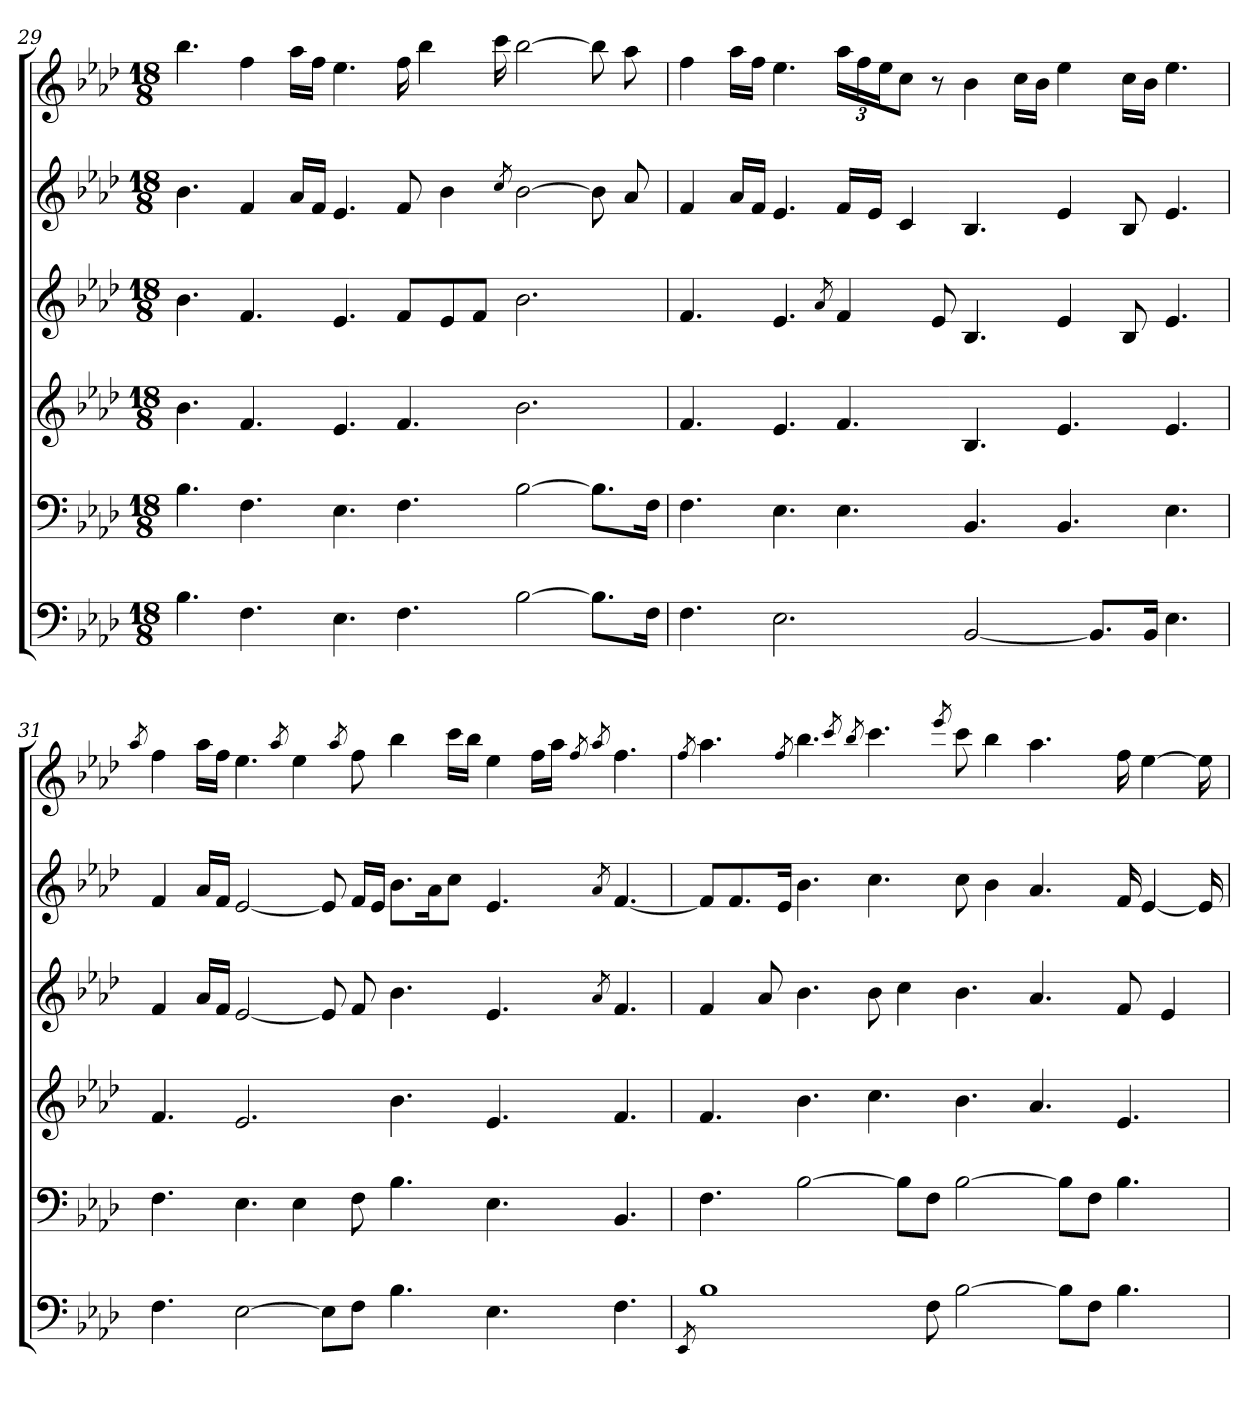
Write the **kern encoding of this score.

**kern	**kern	**kern	**kern	**kern	**kern
*part6	*part5	*part4	*part3	*part2	*part1
*staff6	*staff5	*staff4	*staff3	*staff2	*staff1
*clefF4	*clefF4	*clefG2	*clefG2	*clefG2	*clefG2
*k[b-e-a-d-]	*k[b-e-a-d-]	*k[b-e-a-d-]	*k[b-e-a-d-]	*k[b-e-a-d-]	*k[b-e-a-d-]
*M18/8	*M18/8	*M18/8	*M18/8	*M18/8	*M18/8
=29	=29	=29	=29	=29	=29
4.B-	4.B-	4.b-	4.b-	4.b-	4.bb-
4.F	4.F	4.f	4.f	4f	4ff
.	.	.	.	16a-/LL	16aa-\LL
.	.	.	.	16f/JJ	16ff\JJ
4.E-	4.E-	4.e-	4.e-	4.e-	4.ee-
4.F	4.F	4.f	8f/L	8f	16ff
.	.	.	.	.	4bb-
.	.	.	8e-/	4b-	.
.	.	.	8f/J	.	.
.	.	.	.	.	16ccc
.	.	.	.	8qcc	.
[2B-	[2B-	2.b-	2.b-	[2b-	[2bb-
8.B-\L]	8.B-\L]	.	.	8b-]	8bb-]
.	.	.	.	8a-	8aa-
16F\Jk	16F\Jk	.	.	.	.
=30	=30	=30	=30	=30	=30
4.F	4.F	4.f	4.f	4f	4ff
.	.	.	.	16a-/LL	16aa-\LL
.	.	.	.	16f/JJ	16ff\JJ
2.E-	4.E-	4.e-	4.e-	4.e-	4.ee-
.	.	.	8qa-	.	.
.	4.E-	4.f	4f	16f/LL	24aa-\LL
.	.	.	.	.	24ff\
.	.	.	.	16e-/JJ	.
.	.	.	.	.	24ee-\J
.	.	.	.	4c	8cc\J
.	.	.	8e-	.	8r
[2BB-	4.BB-	4.B-	4.B-	4.B-	4b-
.	.	.	.	.	16cc\LL
.	.	.	.	.	16b-\JJ
.	4.BB-	4.e-	4e-	4e-	4ee-
8.BB-/L]	.	.	.	.	.
.	.	.	8B-	8B-	16cc\LL
16BB-/Jk	.	.	.	.	16b-\JJ
4.E-	4.E-	4.e-	4.e-	4.e-	4.ee-
=31	=31	=31	=31	=31	=31
.	.	.	.	.	8qaa-
4.F	4.F	4.f	4f	4f	4ff
.	.	.	16a-/LL	16a-/LL	16aa-\LL
.	.	.	16f/JJ	16f/JJ	16ff\JJ
[2E-	4.E-	2.e-	[2e-	[2e-	4.ee-
.	.	.	.	.	8qaa-
.	4E-	.	.	.	4ee-
8E-\L]	.	.	8e-]	8e-]	.
.	.	.	.	.	8qaa-
8F\J	8F	.	8f	16f/LL	8ff
.	.	.	.	16e-/JJ	.
4.B-	4.B-	4.b-	4.b-	8.b-\L	4bb-
.	.	.	.	16a-\K	.
.	.	.	.	8cc\J	16ccc\LL
.	.	.	.	.	16bb-\JJ
4.E-	4.E-	4.e-	4.e-	4.e-	4ee-
.	.	.	.	.	16ff\LL
.	.	.	.	.	16aa-\JJ
.	.	.	.	.	8qff
.	.	.	8qa-	8qa-	8qaa-
4.F	4.BB-	4.f	4.f	[4.f	4.ff
=32	=32	=32	=32	=32	=32
8qEE-	.	.	.	.	8qff
1B-	4.F	4.f	4f	8f/L]	4.aa-
.	.	.	.	8.f/	.
.	.	.	8a-	.	.
.	.	.	.	16e-/Jk	.
.	.	.	.	.	8qff
.	[2B-	4.b-	4.b-	4.b-	4.bb-
.	.	.	.	.	8qccc
.	.	.	.	.	8qbb-
.	.	4.cc	8b-	4.cc	4.ccc
.	8B-\L]	.	4cc	.	.
8F	8F\J	.	.	.	.
.	.	.	.	.	8qeee-
[2B-	[2B-	4.b-	4.b-	8cc	8ccc
.	.	.	.	4b-	4bb-
.	.	4.a-	4.a-	4.a-	4.aa-
8B-\L]	8B-\L]	.	.	.	.
8F\J	8F\J	.	.	.	.
4.B-	4.B-	4.e-	8f	16f	16ff
.	.	.	.	[4e-	[4ee-
.	.	.	4e-	.	.
.	.	.	.	16e-]	16ee-]
=	=	=	=	=	=
*-	*-	*-	*-	*-	*-
